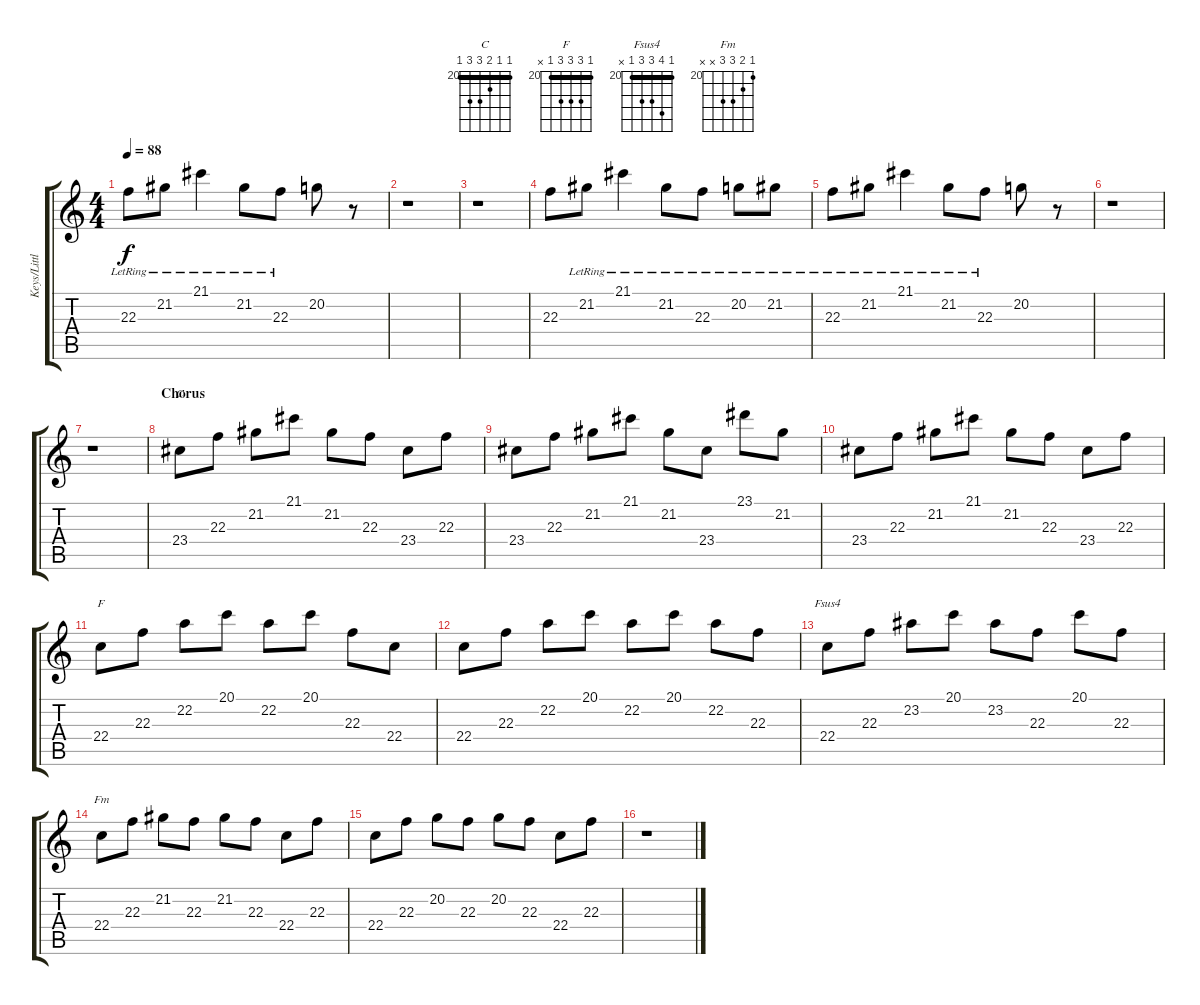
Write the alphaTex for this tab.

\track ("Keys/Little Piano" "Keys/Littl") {instrument celesta}
\staff {score tabs}
\tuning (E4 B3 G3 D3 A2 E2) {hide}
\chord ("C" 20 20 21 22 22 20) {firstfret 20 barre 20}
\chord ("F" 20 22 22 22 20 x) {firstfret 20 barre 20}
\chord ("Fsus4" 20 23 22 22 20 x) {firstfret 20 barre 20}
\chord ("Fm" 20 21 22 22 x x) {firstfret 20}
\ts (4 4)
\tempo 88
\clef g2
\ks c
22.3{lr}.8{dy f} 21.2{lr}.8 21.1{lr}.4 21.2{lr}.8 22.3{lr}.8 20.2.8 r.8 |
r.1 |
r.1 |
22.3.8 21.2{lr}.8 21.1{lr}.4 21.2{lr}.8 22.3{lr}.8 20.2{lr}.8 21.2{lr}.8 |
22.3{lr}.8 21.2{lr}.8 21.1{lr}.4 21.2{lr}.8 22.3{lr}.8 20.2.8 r.8 |
r.1 |
r.1 |
\section ("" "Chorus")
23.4.8{ch "C"} 22.3.8 21.2.8 21.1.8 21.2.8 22.3.8 23.4.8 22.3.8 |
23.4.8 22.3.8 21.2.8 21.1.8 21.2.8 23.4.8 23.1.8 21.2.8 |
23.4.8 22.3.8 21.2.8 21.1.8 21.2.8 22.3.8 23.4.8 22.3.8 |
22.4.8{ch "F"} 22.3.8 22.2.8 20.1.8 22.2.8 20.1.8 22.3.8 22.4.8 |
22.4.8 22.3.8 22.2.8 20.1.8 22.2.8 20.1.8 22.2.8 22.3.8 |
22.4.8{ch "Fsus4"} 22.3.8 23.2.8 20.1.8 23.2.8 22.3.8 20.1.8 22.3.8 |
22.4.8{ch "Fm"} 22.3.8 21.2.8 22.3.8 21.2.8 22.3.8 22.4.8 22.3.8 |
22.4.8 22.3.8 20.2.8 22.3.8 20.2.8 22.3.8 22.4.8 22.3.8 |
r.1
